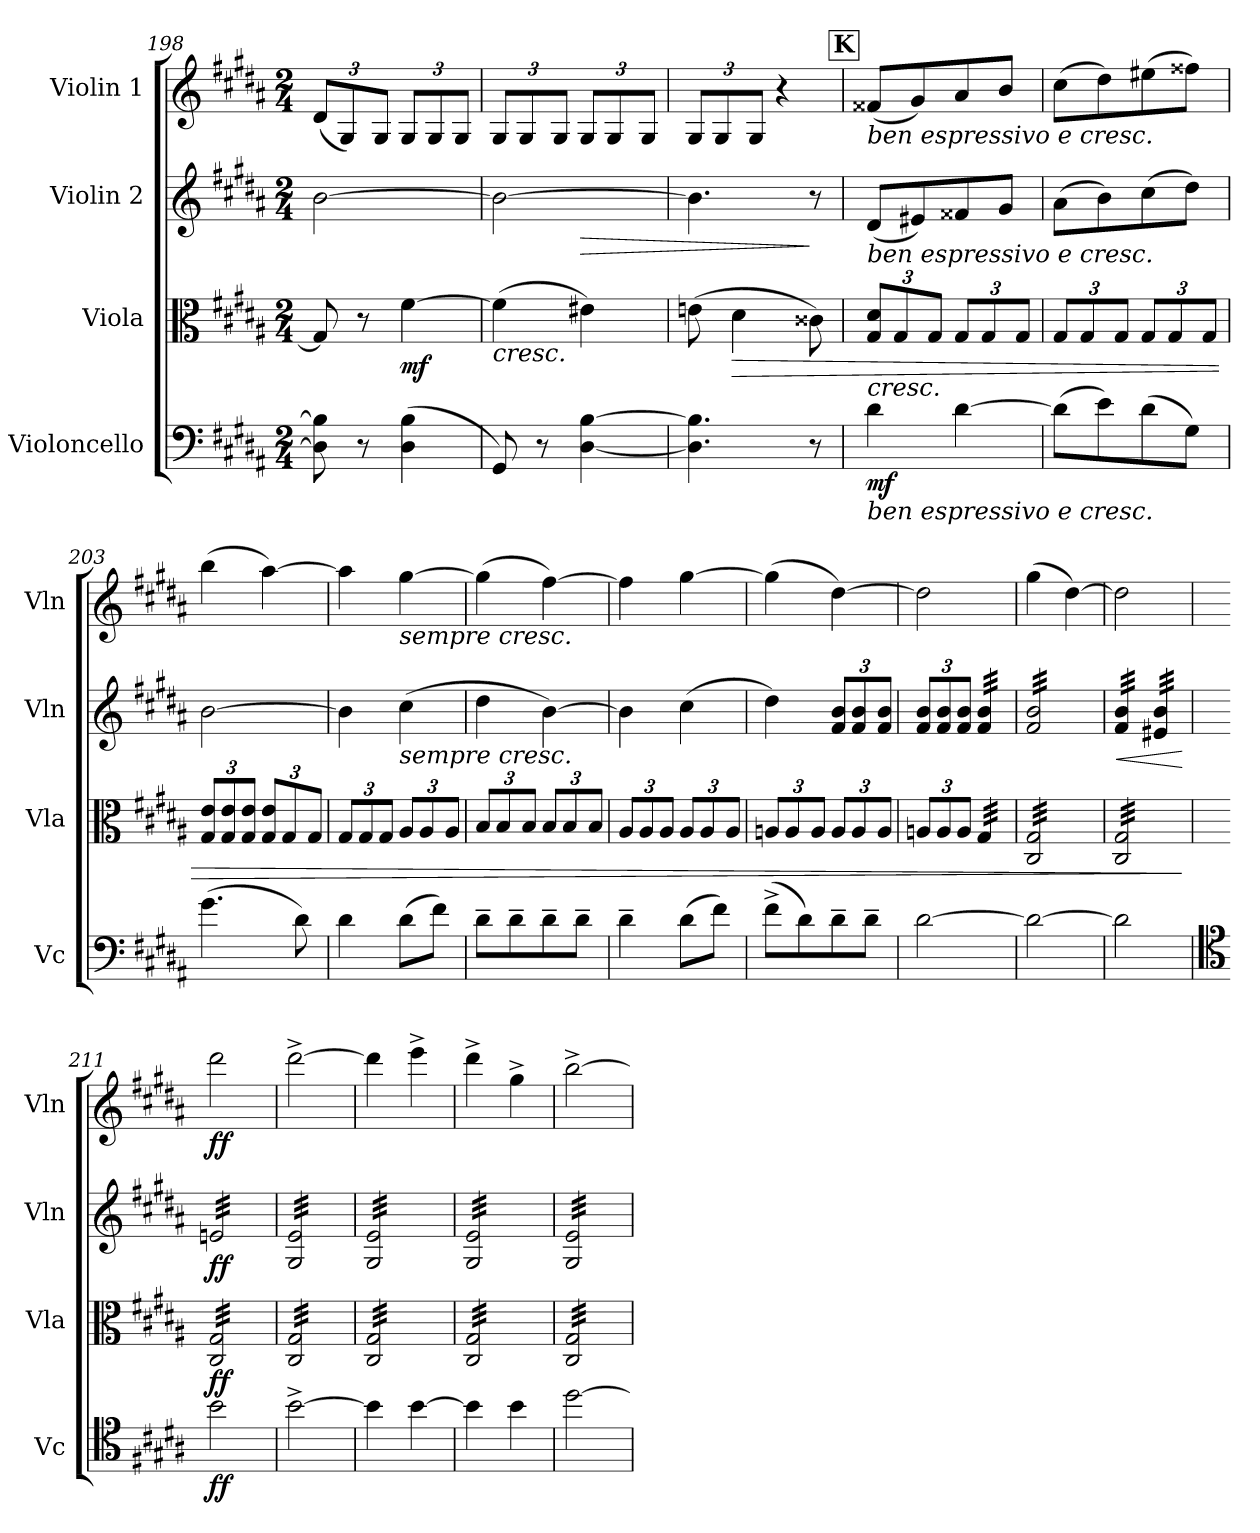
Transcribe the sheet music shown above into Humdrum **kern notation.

**kern	**dynam	**kern	**dynam	**kern	**dynam	**kern	**dynam
*part4	*part4	*part3	*part3	*part2	*part2	*part1	*part1
*staff4	*staff4	*staff3	*staff3	*staff2	*staff2	*staff1	*staff1
*I"Violoncello	*	*I"Viola	*	*I"Violin 2	*	*I"Violin 1	*
*I'Vc	*	*I'Vla	*	*I'Vln	*	*I'Vln	*
*clefF4	*	*clefC3	*	*clefG2	*	*clefG2	*
*k[f#c#g#d#a#]	*	*k[f#c#g#d#a#]	*	*k[f#c#g#d#a#]	*	*k[f#c#g#d#a#]	*
*M2/4	*	*M2/4	*	*M2/4	*	*M2/4	*
*	*	*	*	*	*	*Xbrackettup	*
=198	=198	=198	=198	=198	=198	=198	=198
8D#\] 8B\]	.	8G#/]	.	[2b\	.	(<12d#/L	.
.	.	.	.	.	.	12G#/)	.
8r	.	8r	.	.	.	.	.
.	.	.	.	.	.	12G#/J	.
!	!	!	!LO:DY:b	!	!	!	!
(>4D#\ 4B\	.	[4f#\	mf	.	.	12G#/L	.
.	.	.	.	.	.	12G#/	.
.	.	.	.	.	.	12G#/J	.
!!LO:PB:g=z
=199	=199	=199	=199	=199	=199	=199	=199
!	!	!	!LO:HP:b	!	!	!	!
*	*	*	*	*^	*	*	*
8GG#/)	.	(>4f#\]	<	2b\_	8ryy	.	12G#/L	.
.	.	.	.	.	.	.	12G#/	.
8r	.	.	.	.	8ryy	.	.	.
.	.	.	.	.	.	.	12G#/J	.
!	!	!	!	!	!	!LO:HP:b	!	!
[4D#\ [4B\	.	4e#X\)	.	.	8ryy	>	12G#/L	.
.	.	.	.	.	.	.	12G#/	.
.	.	.	.	.	8ryy	.	.	.
.	.	.	.	.	.	.	12G#/J	.
*	*	*	*	*v	*v	*	*	*
=200	=200	=200	=200	=200	=200	=200	=200
4.D#\] 4.B\]	.	(>8en\	.	4.b\]	.	12G#/L	.
.	.	.	.	.	.	12G#/	.
!	!	!	!LO:HP:b	!	!	!	!
.	.	4d#\	>	.	.	.	.
.	.	.	.	.	.	12G#/J	.
.	.	.	.	.	.	4r	.
8r	.	8c##X\)	.	8r	]	.	.
.	.	.	[	.	.	.	.
!!LO:REH:place=s1:a:B:fs=14:t=K
=201	=201	=201	=201	=201	=201	=201	=201
*	*	*Xbrackettup	*	*	*	*	*
!	!	!	!	!	!	!LO:TX:b:i:t=ben espressivo e cresc.	!
!	!	!	!	!LO:TX:b:i:t=ben espressivo e cresc.	!	!	!
!	!	!LO:TX:b:i:t=cresc.	!	!	!	!	!
!LO:TX:b:i:t=ben espressivo e cresc.	!	!	!	!	!	!	!
!	!LO:DY:b	!	!	!	!	!	!
4d#\	mf	12G#/ 12d#/L	.	(<8d#/L	.	(<8f##X/L	.
.	.	12G#/	.	.	.	.	.
.	.	.	.	8e#X/)	.	8g#/)	.
.	.	12G#/J	.	.	.	.	.
[4d#\	.	12G#/L	.	8f##X/	.	8a#/	.
.	.	12G#/	.	.	.	.	.
.	.	.	.	8g#/J	.	8b/J	.
.	.	12G#/J	.	.	.	.	.
=202	=202	=202	=202	=202	=202	=202	=202
(>8d#\L]	.	12G#/L	.	(>8a#\L	.	(>8cc#\L	.
.	.	12G#/	.	.	.	.	.
8e\)	.	.	.	8b\)	.	8dd#\)	.
.	.	12G#/J	.	.	.	.	.
(>8d#\	.	12G#/L	.	(>8cc#\	.	(>8ee#X\	.
.	.	12G#/	.	.	.	.	.
8G#\J)	.	.	.	8dd#\J)	.	8ff##X\J)	.
.	.	12G#/J	.	.	.	.	.
=203	=203	=203	=203	=203	=203	=203	=203
(>4.g#\	.	12G#/ 12e/L	.	[2b\	.	(>4bb\	.
.	.	12G#/ 12e/	.	.	.	.	.
.	.	12G#/ 12e/J	.	.	.	.	.
.	.	12G#/ 12e/L	.	.	.	[4aa#\)	.
.	.	12G#/	.	.	.	.	.
8d#\)	.	.	.	.	.	.	.
.	.	12G#/J	.	.	.	.	.
!!LO:LB:g=z
=204	=204	=204	=204	=204	=204	=204	=204
4d#\	.	12G#/L	.	4b\]	.	4aa#\]	.
.	.	12G#/	.	.	.	.	.
.	.	12G#/J	.	.	.	.	.
!	!	!	!	!	!	!LO:TX:b:i:t=sempre cresc.	!
!	!	!	!	!LO:TX:b:i:t=sempre cresc.	!	!	!
(>8d#\L	.	12A#/L	.	(>4cc#\	.	[4gg#\	.
.	.	12A#/	.	.	.	.	.
8f#\J)	.	.	.	.	.	.	.
.	.	12A#/J	.	.	.	.	.
=205	=205	=205	=205	=205	=205	=205	=205
8d#~\L	.	12B/L	.	4dd#\	.	(>4gg#\]	.
.	.	12B/	.	.	.	.	.
8d#~\	.	.	.	.	.	.	.
.	.	12B/J	.	.	.	.	.
8d#~\	.	12B/L	.	[4b\)	.	[4ff#\)	.
.	.	12B/	.	.	.	.	.
8d#~\J	.	.	.	.	.	.	.
.	.	12B/J	.	.	.	.	.
=206	=206	=206	=206	=206	=206	=206	=206
4d#~\	.	12A#/L	.	4b\]	.	4ff#\]	.
.	.	12A#/	.	.	.	.	.
.	.	12A#/J	.	.	.	.	.
(>8d#\L	.	12A#/L	.	(>4cc#\	.	[4gg#\	.
.	.	12A#/	.	.	.	.	.
8f#\J)	.	.	.	.	.	.	.
.	.	12A#/J	.	.	.	.	.
=207	=207	=207	=207	=207	=207	=207	=207
(>8f#^\L	.	12An/L	.	4dd#\)	.	(>4gg#\]	.
.	.	12A/	.	.	.	.	.
8d#\)	.	.	.	.	.	.	.
.	.	12A/J	.	.	.	.	.
*	*	*	*	*Xbrackettup	*	*	*
8d#~\	.	12A/L	.	12f#/ 12b/L	.	[4dd#\)	.
.	.	12A/	.	12f#/ 12b/	.	.	.
8d#~\J	.	.	.	.	.	.	.
.	.	12A/J	.	12f#/ 12b/J	.	.	.
=208	=208	=208	=208	=208	=208	=208	=208
[2d#\	.	12An/L	.	12f#/ 12b/L	.	2dd#\]	.
.	.	12A/	.	12f#/ 12b/	.	.	.
.	.	12A/J	.	12f#/ 12b/J	.	.	.
*	*	*tremolo	*	*	*	*	*
*	*	*	*	*tremolo	*	*	*
.	.	32G#/LLL	.	32f#/ 32b/LLL	.	.	.
.	.	32G#/	.	32f#/ 32b/	.	.	.
.	.	32G#/	.	32f#/ 32b/	.	.	.
.	.	32G#/	.	32f#/ 32b/	.	.	.
.	.	32G#/	.	32f#/ 32b/	.	.	.
.	.	32G#/	.	32f#/ 32b/	.	.	.
.	.	32G#/	.	32f#/ 32b/	.	.	.
.	.	32G#/JJJ	.	32f#/ 32b/JJJ	.	.	.
=209	=209	=209	=209	=209	=209	=209	=209
*^	*	*	*	*	*	*	*
2d#\_	4ryy	.	32C#/ 32G#/LLL	.	32f#/ 32b/LLL	.	(>4gg#\	.
.	.	.	32C#/ 32G#/	.	32f#/ 32b/	.	.	.
.	.	.	32C#/ 32G#/	.	32f#/ 32b/	.	.	.
.	.	.	32C#/ 32G#/	.	32f#/ 32b/	.	.	.
.	.	.	32C#/ 32G#/	.	32f#/ 32b/	.	.	.
.	.	.	32C#/ 32G#/	.	32f#/ 32b/	.	.	.
.	.	.	32C#/ 32G#/	.	32f#/ 32b/	.	.	.
.	.	.	32C#/ 32G#/	.	32f#/ 32b/	.	.	.
.	4ryy	.	32C#/ 32G#/	.	32f#/ 32b/	.	[4dd#\)	.
.	.	.	32C#/ 32G#/	.	32f#/ 32b/	.	.	.
.	.	.	32C#/ 32G#/	.	32f#/ 32b/	.	.	.
.	.	.	32C#/ 32G#/	.	32f#/ 32b/	.	.	.
.	.	.	32C#/ 32G#/	.	32f#/ 32b/	.	.	.
.	.	.	32C#/ 32G#/	.	32f#/ 32b/	.	.	.
.	.	.	32C#/ 32G#/	.	32f#/ 32b/	.	.	.
.	.	.	32C#/ 32G#/JJJ	.	32f#/ 32b/JJJ	.	.	.
!!LO:LB:g=z
=210	=210	=210	=210	=210	=210	=210	=210	=210
!	!	!	!	!	!	!LO:HP:b	!	!
*v	*v	*	*	*	*	*	*	*
2d#\]	.	32C#/ 32G#/LLL	.	32f#/ 32b/LLL	<	2dd#\]	.
.	.	32C#/ 32G#/	.	32f#/ 32b/	.	.	.
.	.	32C#/ 32G#/	.	32f#/ 32b/	.	.	.
.	.	32C#/ 32G#/	.	32f#/ 32b/	.	.	.
.	.	32C#/ 32G#/	.	32f#/ 32b/	.	.	.
.	.	32C#/ 32G#/	.	32f#/ 32b/	.	.	.
.	.	32C#/ 32G#/	.	32f#/ 32b/	.	.	.
.	.	32C#/ 32G#/	.	32f#/ 32b/JJJ	.	.	.
.	.	32C#/ 32G#/	.	32e#X/ 32b/LLL	.	.	.
.	.	32C#/ 32G#/	.	32e#X/ 32b/	.	.	.
.	.	32C#/ 32G#/	.	32e#X/ 32b/	.	.	.
.	.	32C#/ 32G#/	.	32e#X/ 32b/	.	.	.
.	.	32C#/ 32G#/	.	32e#X/ 32b/	.	.	.
.	.	32C#/ 32G#/	.	32e#X/ 32b/	.	.	.
.	.	32C#/ 32G#/	.	32e#X/ 32b/	.	.	.
.	.	32C#/ 32G#/JJJ	.	32e#X/ 32b/JJJ	.	.	.
.	.	.	]	.	[	.	.
=211	=211	=211	=211	=211	=211	=211	=211
*clefC4	*	*	*	*	*	*	*
!	!LO:DY:b	!	!LO:DY:b	!	!LO:DY:b	!	!LO:DY:b
2b\	ff	32C#/ 32G#/LLL	ff	32en/LLL	ff	2ddd#\	ff
.	.	32C#/ 32G#/	.	32en/	.	.	.
.	.	32C#/ 32G#/	.	32en/	.	.	.
.	.	32C#/ 32G#/	.	32en/	.	.	.
.	.	32C#/ 32G#/	.	32en/	.	.	.
.	.	32C#/ 32G#/	.	32en/	.	.	.
.	.	32C#/ 32G#/	.	32en/	.	.	.
.	.	32C#/ 32G#/	.	32en/	.	.	.
.	.	32C#/ 32G#/	.	32en/	.	.	.
.	.	32C#/ 32G#/	.	32en/	.	.	.
.	.	32C#/ 32G#/	.	32en/	.	.	.
.	.	32C#/ 32G#/	.	32en/	.	.	.
.	.	32C#/ 32G#/	.	32en/	.	.	.
.	.	32C#/ 32G#/	.	32en/	.	.	.
.	.	32C#/ 32G#/	.	32en/	.	.	.
.	.	32C#/ 32G#/JJJ	.	32en/JJJ	.	.	.
=212	=212	=212	=212	=212	=212	=212	=212
[2b^\	.	32C#/ 32G#/LLL	.	32G#/ 32e/LLL	.	[2ddd#^\	.
.	.	32C#/ 32G#/	.	32G#/ 32e/	.	.	.
.	.	32C#/ 32G#/	.	32G#/ 32e/	.	.	.
.	.	32C#/ 32G#/	.	32G#/ 32e/	.	.	.
.	.	32C#/ 32G#/	.	32G#/ 32e/	.	.	.
.	.	32C#/ 32G#/	.	32G#/ 32e/	.	.	.
.	.	32C#/ 32G#/	.	32G#/ 32e/	.	.	.
.	.	32C#/ 32G#/	.	32G#/ 32e/	.	.	.
.	.	32C#/ 32G#/	.	32G#/ 32e/	.	.	.
.	.	32C#/ 32G#/	.	32G#/ 32e/	.	.	.
.	.	32C#/ 32G#/	.	32G#/ 32e/	.	.	.
.	.	32C#/ 32G#/	.	32G#/ 32e/	.	.	.
.	.	32C#/ 32G#/	.	32G#/ 32e/	.	.	.
.	.	32C#/ 32G#/	.	32G#/ 32e/	.	.	.
.	.	32C#/ 32G#/	.	32G#/ 32e/	.	.	.
.	.	32C#/ 32G#/JJJ	.	32G#/ 32e/JJJ	.	.	.
=213	=213	=213	=213	=213	=213	=213	=213
4b\]	.	32C#/ 32G#/LLL	.	32G#/ 32e/LLL	.	4ddd#\]	.
.	.	32C#/ 32G#/	.	32G#/ 32e/	.	.	.
.	.	32C#/ 32G#/	.	32G#/ 32e/	.	.	.
.	.	32C#/ 32G#/	.	32G#/ 32e/	.	.	.
.	.	32C#/ 32G#/	.	32G#/ 32e/	.	.	.
.	.	32C#/ 32G#/	.	32G#/ 32e/	.	.	.
.	.	32C#/ 32G#/	.	32G#/ 32e/	.	.	.
.	.	32C#/ 32G#/	.	32G#/ 32e/	.	.	.
[4b\	.	32C#/ 32G#/	.	32G#/ 32e/	.	4eee^\	.
.	.	32C#/ 32G#/	.	32G#/ 32e/	.	.	.
.	.	32C#/ 32G#/	.	32G#/ 32e/	.	.	.
.	.	32C#/ 32G#/	.	32G#/ 32e/	.	.	.
.	.	32C#/ 32G#/	.	32G#/ 32e/	.	.	.
.	.	32C#/ 32G#/	.	32G#/ 32e/	.	.	.
.	.	32C#/ 32G#/	.	32G#/ 32e/	.	.	.
.	.	32C#/ 32G#/JJJ	.	32G#/ 32e/JJJ	.	.	.
=214	=214	=214	=214	=214	=214	=214	=214
4b\]	.	32C#/ 32G#/LLL	.	32G#/ 32e/LLL	.	4ddd#^\	.
.	.	32C#/ 32G#/	.	32G#/ 32e/	.	.	.
.	.	32C#/ 32G#/	.	32G#/ 32e/	.	.	.
.	.	32C#/ 32G#/	.	32G#/ 32e/	.	.	.
.	.	32C#/ 32G#/	.	32G#/ 32e/	.	.	.
.	.	32C#/ 32G#/	.	32G#/ 32e/	.	.	.
.	.	32C#/ 32G#/	.	32G#/ 32e/	.	.	.
.	.	32C#/ 32G#/	.	32G#/ 32e/	.	.	.
4b\	.	32C#/ 32G#/	.	32G#/ 32e/	.	4gg#^\	.
.	.	32C#/ 32G#/	.	32G#/ 32e/	.	.	.
.	.	32C#/ 32G#/	.	32G#/ 32e/	.	.	.
.	.	32C#/ 32G#/	.	32G#/ 32e/	.	.	.
.	.	32C#/ 32G#/	.	32G#/ 32e/	.	.	.
.	.	32C#/ 32G#/	.	32G#/ 32e/	.	.	.
.	.	32C#/ 32G#/	.	32G#/ 32e/	.	.	.
.	.	32C#/ 32G#/JJJ	.	32G#/ 32e/JJJ	.	.	.
=215	=215	=215	=215	=215	=215	=215	=215
[2dd#\	.	32C#/ 32G#/LLL	.	32G#/ 32e/LLL	.	[2bb^\	.
.	.	32C#/ 32G#/	.	32G#/ 32e/	.	.	.
.	.	32C#/ 32G#/	.	32G#/ 32e/	.	.	.
.	.	32C#/ 32G#/	.	32G#/ 32e/	.	.	.
.	.	32C#/ 32G#/	.	32G#/ 32e/	.	.	.
.	.	32C#/ 32G#/	.	32G#/ 32e/	.	.	.
.	.	32C#/ 32G#/	.	32G#/ 32e/	.	.	.
.	.	32C#/ 32G#/	.	32G#/ 32e/	.	.	.
.	.	32C#/ 32G#/	.	32G#/ 32e/	.	.	.
.	.	32C#/ 32G#/	.	32G#/ 32e/	.	.	.
.	.	32C#/ 32G#/	.	32G#/ 32e/	.	.	.
.	.	32C#/ 32G#/	.	32G#/ 32e/	.	.	.
.	.	32C#/ 32G#/	.	32G#/ 32e/	.	.	.
.	.	32C#/ 32G#/	.	32G#/ 32e/	.	.	.
.	.	32C#/ 32G#/	.	32G#/ 32e/	.	.	.
.	.	32C#/ 32G#/JJJ	.	32G#/ 32e/JJJ	.	.	.
*	*	*	*	*Xtremolo	*	*	*
*	*	*Xtremolo	*	*	*	*	*
=	=	=	=	=	=	=	=
*-	*-	*-	*-	*-	*-	*-	*-
